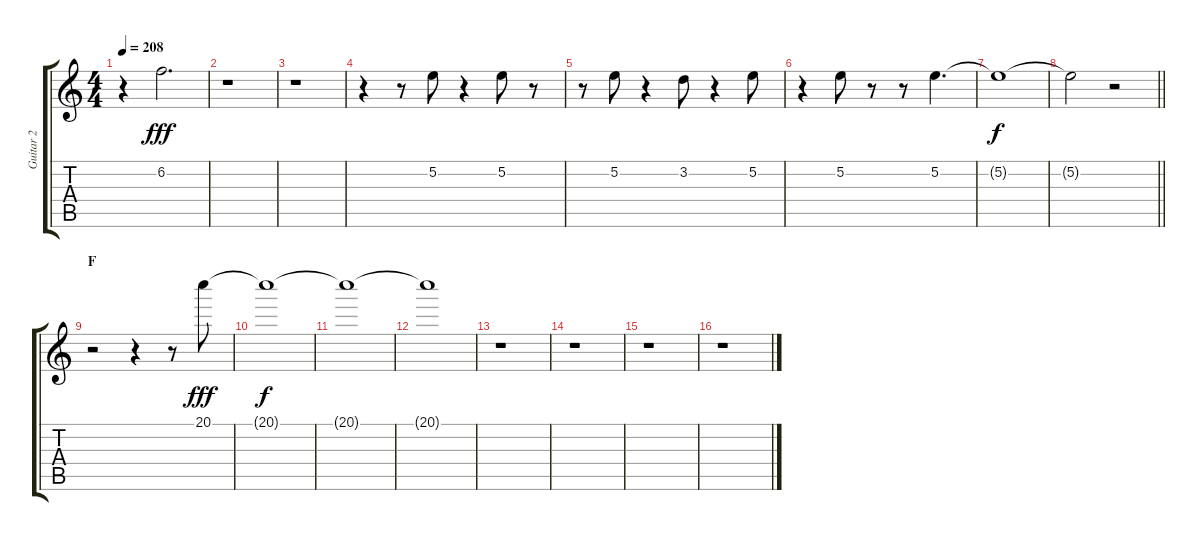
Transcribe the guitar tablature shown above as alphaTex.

\track ("Guitar 2" "Guitar 2") {instrument distortionguitar}
\staff {score tabs}
\tuning (E4 B3 G3 D3 A2 E2) {hide}
\ts (4 4)
\tempo 208
\clef g2
\ks c
r.4{dy f} 6.2.2{d dy fff} |
r.1 |
r.1 |
r.4 r.8 5.2.8 r.4 5.2.8 r.8 |
r.8 5.2.8 r.4 3.2.8 r.4 5.2.8 |
r.4 5.2.8 r.8 r.8 5.2.4{d} |
5.2{t}.1{dy f} |
\barLineRight lightlight
5.2{t}.2 r.2 |
\section ("" "F")
r.2 r.4 r.8 20.1.8{dy fff} |
20.1{t}.1{dy f} |
20.1{t}.1 |
20.1{t}.1 |
r.1 |
r.1 |
r.1 |
r.1
